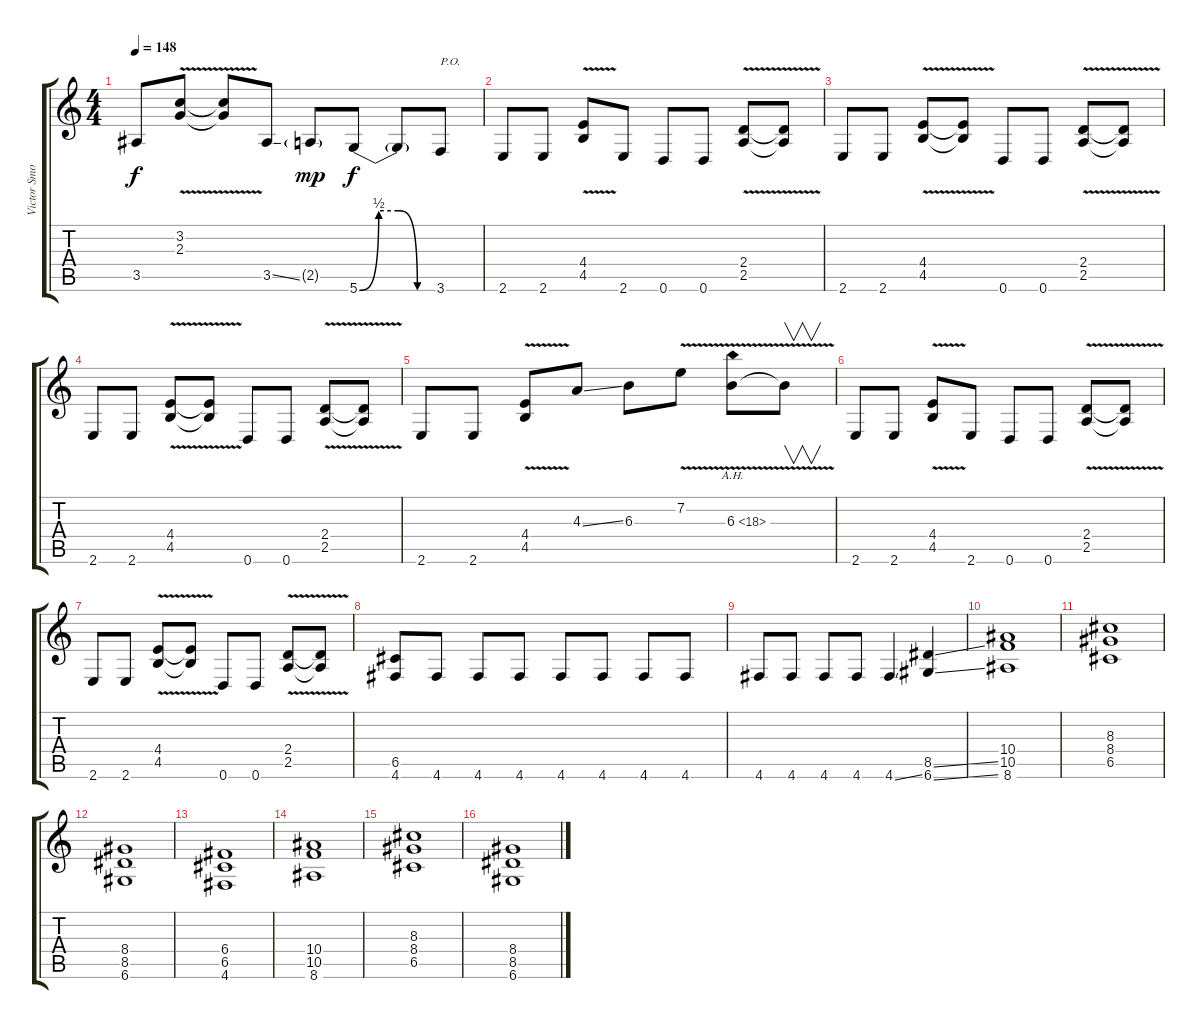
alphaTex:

\track ("Victor Smolski" "Victor Smo") {instrument distortionguitar}
\staff {score tabs}
\tuning (D4 A3 F3 C3 G2 D2) {hide}
\ts (4 4)
\tempo 148
\clef g2
\ks c
3.5.8{dy f} (3.2{v} 2.3).8 (3.2{t} 2.3{t}).8 3.5{ss}.8 2.5{g}.8{dy mp} 5.6{be (custom 0 0 15 2 30 2 45 0 60 0)}.8{dy f} 5.6{t}.8 3.6.8{txt "P.O."} |
2.6.8 2.6.8 (4.4{v} 4.5{v}).8 2.6.8 0.6.8 0.6.8 (2.4{v} 2.5{v}).8 (2.4{t} 2.5{t}).8 |
2.6.8 2.6.8 (4.4{v} 4.5{v}).8 (4.4{t} 4.5{t}).8 0.6.8 0.6.8 (2.4{v} 2.5{v}).8 (2.4{t} 2.5{t}).8 |
2.6.8 2.6.8 (4.4{v} 4.5{v}).8 (4.4{t} 4.5{t}).8 0.6.8 0.6.8 (2.4{v} 2.5{v}).8 (2.4{t} 2.5{t}).8 |
2.6.8 2.6.8 (4.4{v} 4.5{v}).8 4.3{ss}.8 6.3.8 7.2{v}.8 6.3{ah 12 v}.8 6.3{t}.8{v} |
2.6.8 2.6.8 (4.4{v} 4.5{v}).8 2.6.8 0.6.8 0.6.8 (2.4{v} 2.5{v}).8 (2.4{t} 2.5{t}).8 |
2.6.8 2.6.8 (4.4{v} 4.5{v}).8 (4.4{t} 4.5{t}).8 0.6.8 0.6.8 (2.4{v} 2.5{v}).8 (2.4{t} 2.5{t}).8 |
(6.5 4.6).8 4.6.8 4.6.8 4.6.8 4.6.8 4.6.8 4.6.8 4.6.8 |
4.6.8 4.6.8 4.6.8 4.6.8 4.6{ss}.4 (8.5{ss} 6.6{ss}).4 |
(10.4 10.5 8.6).1 |
(8.3 8.4 6.5).1 |
(8.4 8.5 6.6).1 |
(6.4 6.5 4.6).1 |
(10.4 10.5 8.6).1 |
(8.3 8.4 6.5).1 |
(8.4 8.5 6.6).1
